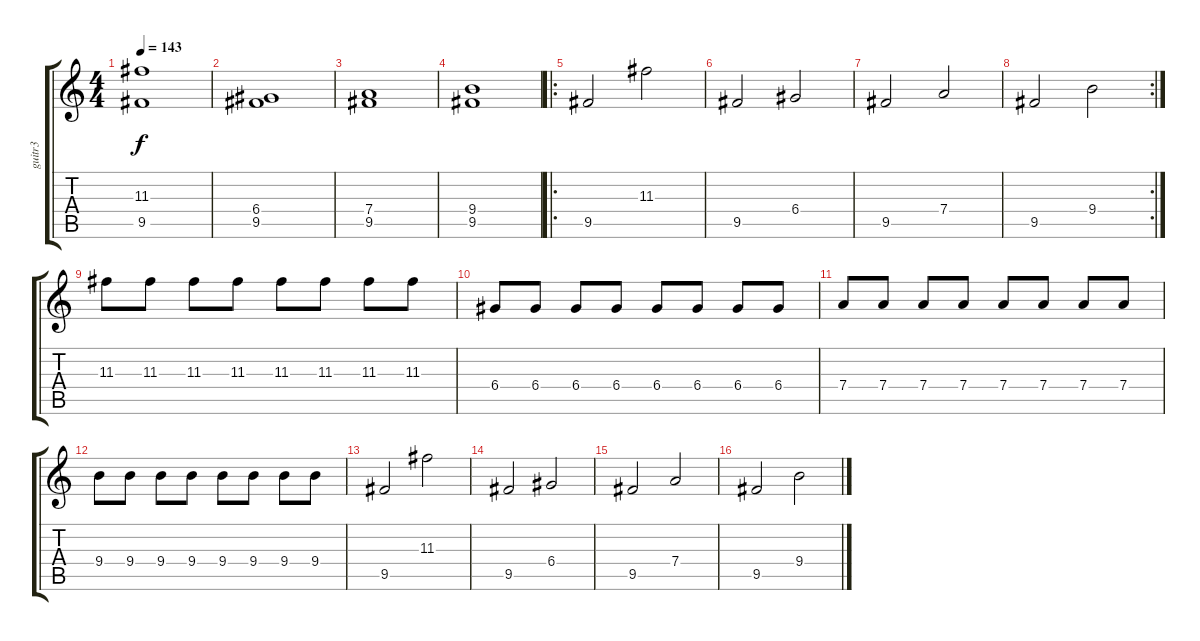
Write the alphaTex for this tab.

\track ("guitr3" "guitr3") {instrument overdrivenguitar}
\staff {score tabs}
\tuning (E4 B3 G3 D3 A2 E2) {hide}
\ts (4 4)
\tempo 143
\clef g2
\ks c
(11.3 9.5).1{dy f instrument overdrivenguitar} |
(6.4 9.5).1 |
(7.4 9.5).1 |
(9.4 9.5).1 |
\ro
9.5.2 11.3.2 |
9.5.2 6.4.2 |
9.5.2 7.4.2 |
\rc 2
9.5.2 9.4.2 |
11.3.8 11.3.8 11.3.8 11.3.8 11.3.8 11.3.8 11.3.8 11.3.8 |
6.4.8 6.4.8 6.4.8 6.4.8 6.4.8 6.4.8 6.4.8 6.4.8 |
7.4.8 7.4.8 7.4.8 7.4.8 7.4.8 7.4.8 7.4.8 7.4.8 |
9.4.8 9.4.8 9.4.8 9.4.8 9.4.8 9.4.8 9.4.8 9.4.8 |
9.5.2 11.3.2 |
9.5.2 6.4.2 |
9.5.2 7.4.2 |
9.5.2 9.4.2
